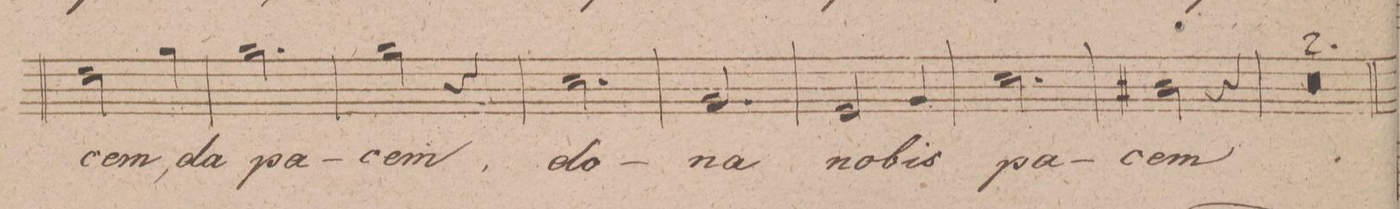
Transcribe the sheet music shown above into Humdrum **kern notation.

**kern	**text	**dynam
*I"Tenore	*	*
*clefC4	*	*
*k[f#c#g#d#]	*	*
*M3/4	*	*
2c#	-cem,	.
4f#	da	.
=36	=36	=36
2.f#	pa-	.
=37	=37	=37
2f#	-cem,	.
4r	.	.
=38	=38	=38
2.B	do-	.
=39	=39	=39
2.F#	-na	.
=40	=40	=40
2D#	no-	.
4F#	-bis	.
=41	=41	=41
2.B	pa-	.
=42	=42	=42
2A#X	-cem,	.
4r	.	.
=43	=43	=43
1.r	.	.
=44	=44	=44
=45	=45	=45
*-	*-	*-
